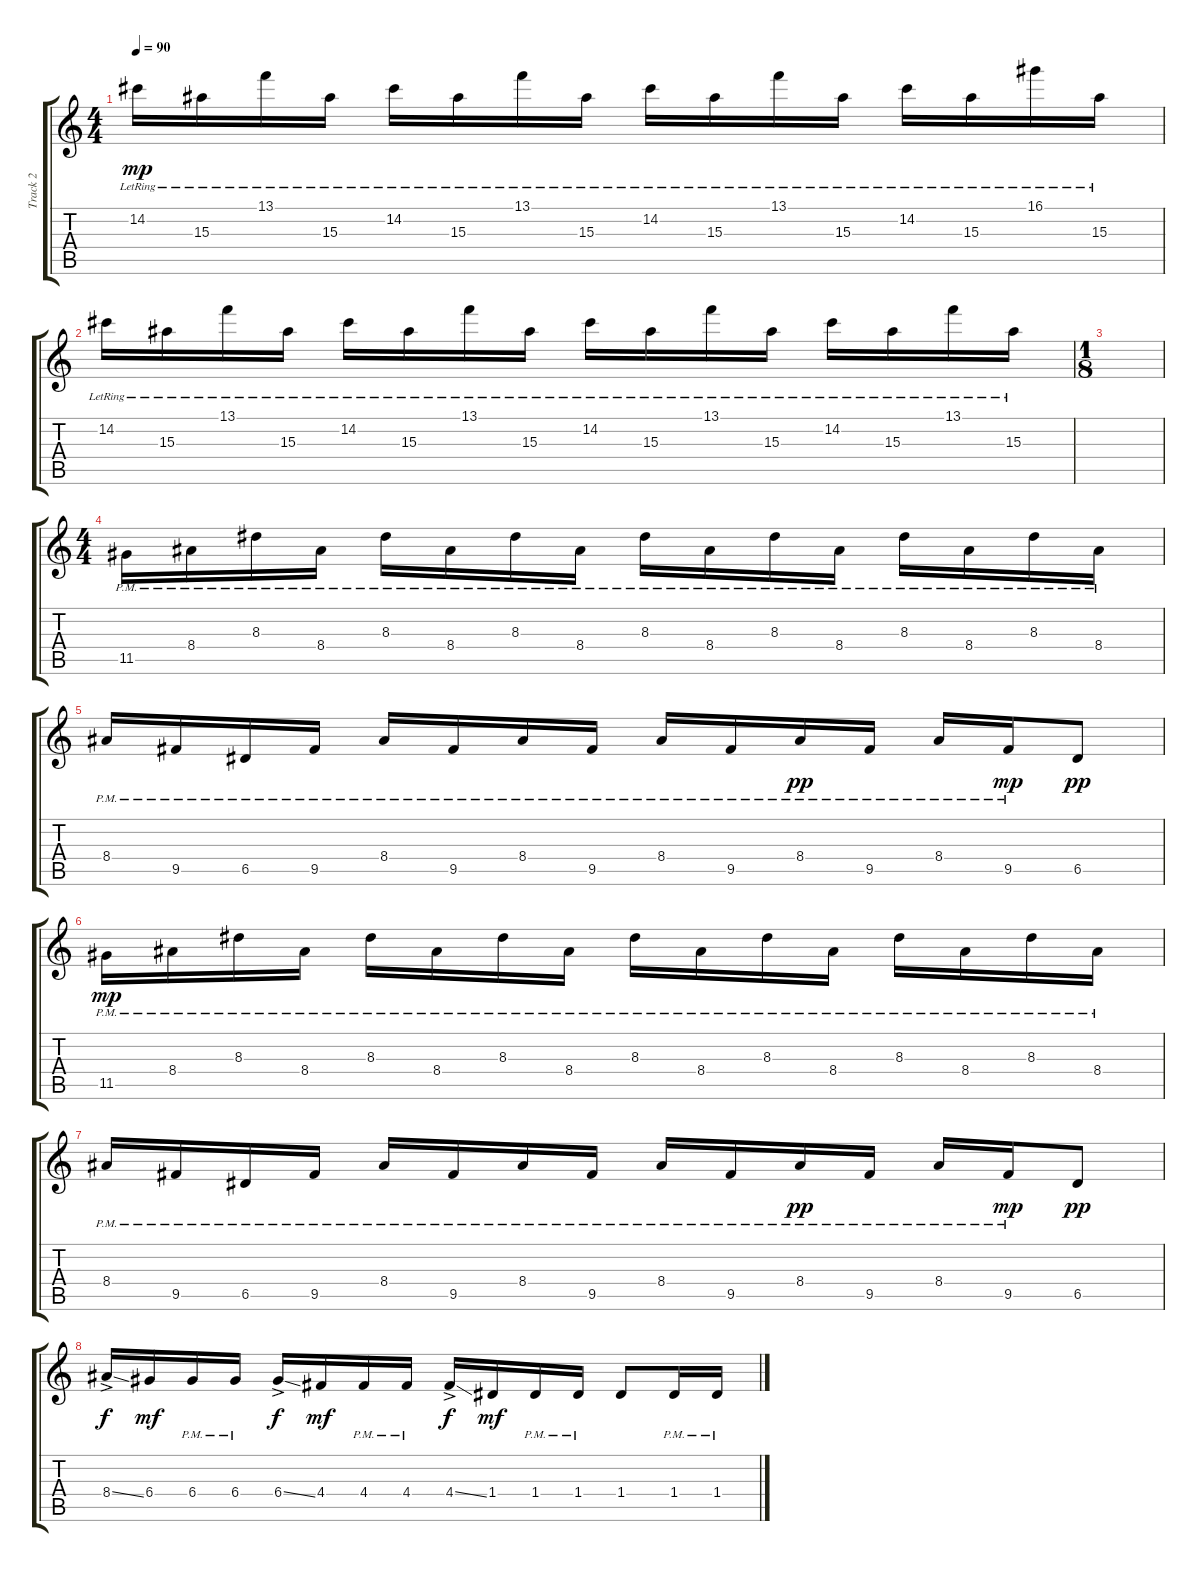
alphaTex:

\track ("Track 2" "Track 2") {instrument electricguitarjazz}
\staff {score tabs}
\tuning (E4 B3 G3 D3 A2 E2) {hide}
\ts (4 4)
\tempo 90
\clef g2
\ks c
14.2{lr}.16{dy mp} 15.3{lr}.16 13.1{lr}.16 15.3{lr}.16 14.2{lr}.16 15.3{lr}.16 13.1{lr}.16 15.3{lr}.16 14.2{lr}.16 15.3{lr}.16 13.1{lr}.16 15.3{lr}.16 14.2{lr}.16 15.3{lr}.16 16.1{lr}.16 15.3{lr}.16 |
14.2{lr}.16 15.3{lr}.16 13.1{lr}.16 15.3{lr}.16 14.2{lr}.16 15.3{lr}.16 13.1{lr}.16 15.3{lr}.16 14.2{lr}.16 15.3{lr}.16 13.1{lr}.16 15.3{lr}.16 14.2{lr}.16 15.3{lr}.16 13.1{lr}.16 15.3{lr}.16 |
\ts (1 8)
|
\ts (4 4)
11.5{pm}.16{instrument electricguitarjazz} 8.4{pm}.16 8.3{pm}.16 8.4{pm}.16 8.3{pm}.16 8.4{pm}.16 8.3{pm}.16 8.4{pm}.16 8.3{pm}.16 8.4{pm}.16 8.3{pm}.16 8.4{pm}.16 8.3{pm}.16 8.4{pm}.16 8.3{pm}.16 8.4{pm}.16 |
8.4{pm}.16 9.5{pm}.16 6.5{pm}.16 9.5{pm}.16 8.4{pm}.16 9.5{pm}.16 8.4{pm}.16 9.5{pm}.16 8.4{pm}.16 9.5{pm}.16 8.4{pm}.16{dy pp} 9.5{pm}.16 8.4{pm}.16 9.5{pm}.16{dy mp} 6.5.8{dy pp} |
11.5{pm}.16{dy mp} 8.4{pm}.16 8.3{pm}.16 8.4{pm}.16 8.3{pm}.16 8.4{pm}.16 8.3{pm}.16 8.4{pm}.16 8.3{pm}.16 8.4{pm}.16 8.3{pm}.16 8.4{pm}.16 8.3{pm}.16 8.4{pm}.16 8.3{pm}.16 8.4{pm}.16 |
8.4{pm}.16 9.5{pm}.16 6.5{pm}.16 9.5{pm}.16 8.4{pm}.16 9.5{pm}.16 8.4{pm}.16 9.5{pm}.16 8.4{pm}.16 9.5{pm}.16 8.4{pm}.16{dy pp} 9.5{pm}.16 8.4{pm}.16 9.5{pm}.16{dy mp} 6.5.8{dy pp} |
8.4{ss ac}.16{dy f instrument distortionguitar} 6.4.16{dy mf} 6.4{pm}.16 6.4{pm}.16 6.4{ss ac}.16{dy f} 4.4.16{dy mf} 4.4{pm}.16 4.4{pm}.16 4.4{ss ac}.16{dy f} 1.4.16{dy mf} 1.4{pm}.16 1.4{pm}.16 1.4.8 1.4{pm}.16 1.4{pm}.16
